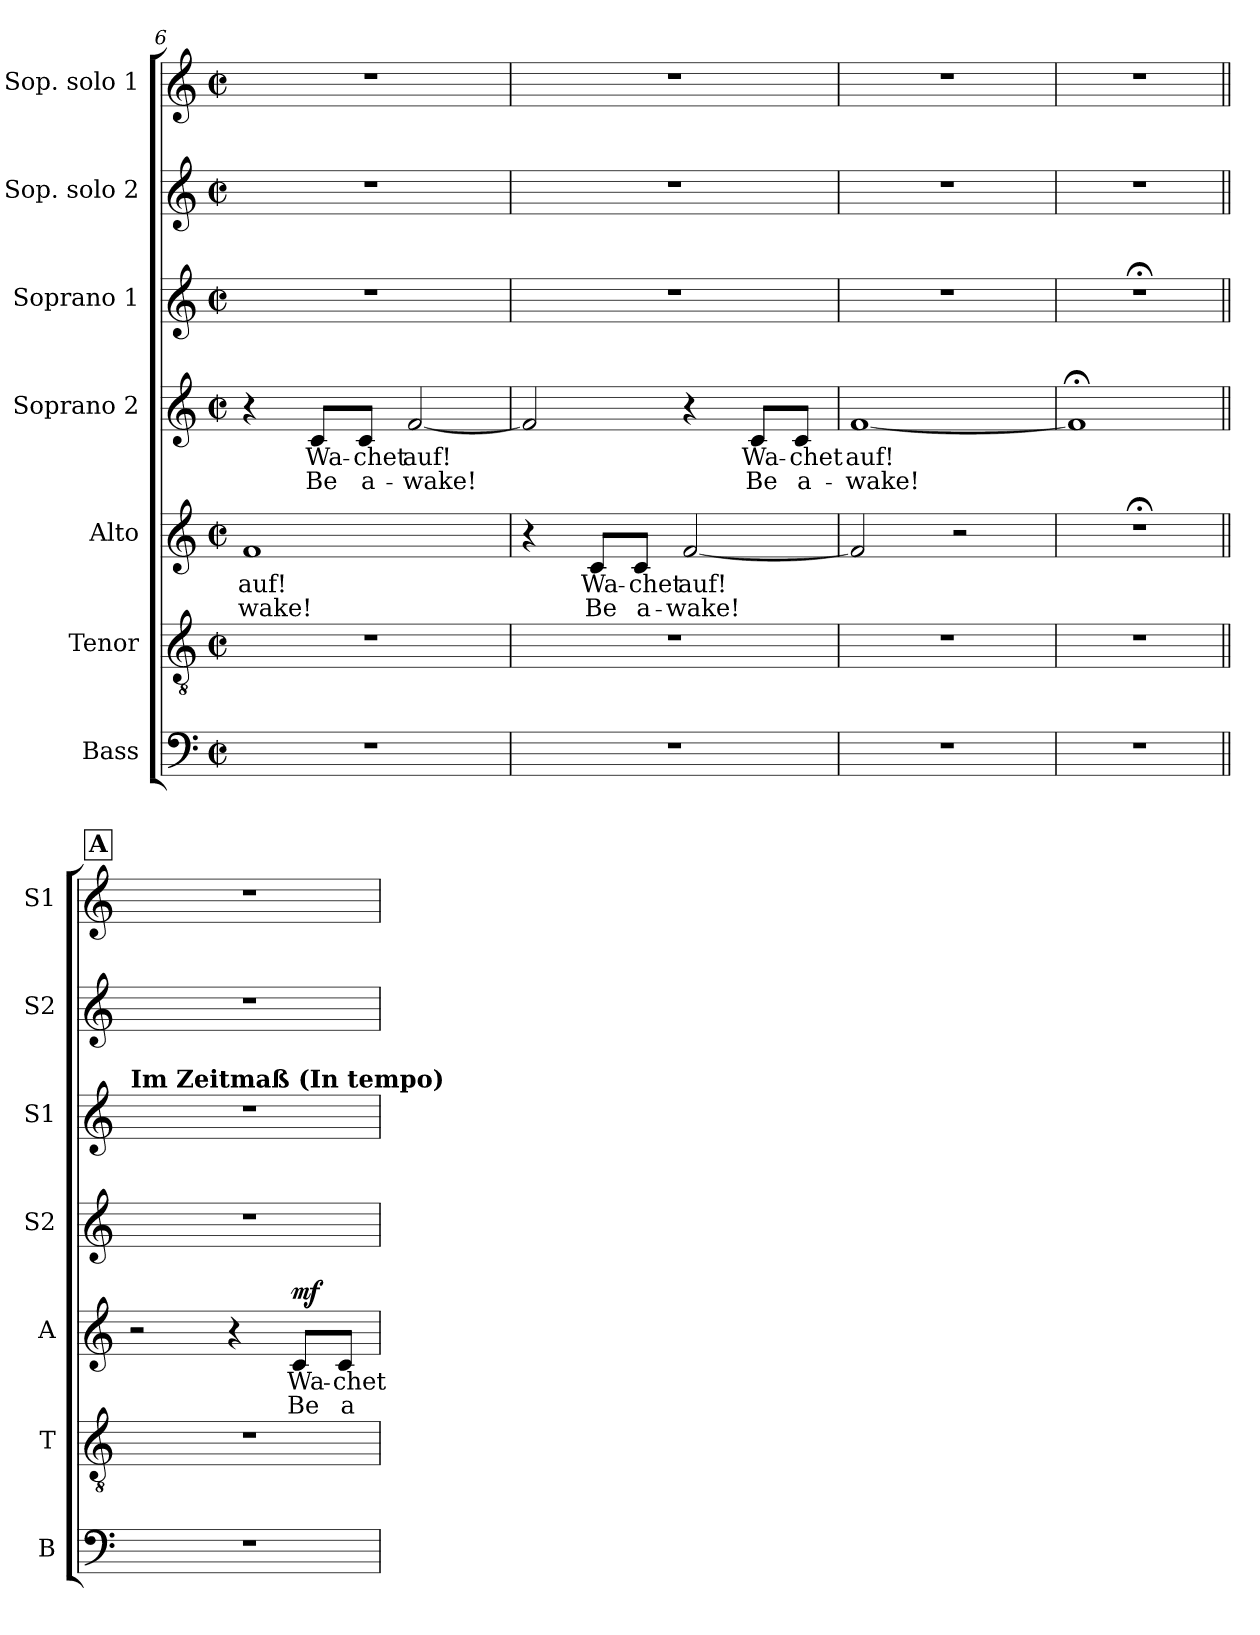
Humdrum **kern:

**kern	**kern	**kern	**text	**text	**dynam	**kern	**text	**text	**kern	**kern	**kern
*part7	*part6	*part5	*part5	*part5	*part5	*part4	*part4	*part4	*part3	*part2	*part1
*staff7	*staff6	*staff5	*staff5	*staff5	*staff5	*staff4	*staff4	*staff4	*staff3	*staff2	*staff1
*I"Bass	*I"Tenor	*I"Alto	*	*	*	*I"Soprano 2	*	*	*I"Soprano 1	*I"Sop. solo 2	*I"Sop. solo 1
*I'B	*I'T	*I'A	*	*	*	*I'S2	*	*	*I'S1	*I'S2	*I'S1
*clefF4	*clefGv2	*clefG2	*	*	*	*clefG2	*	*	*clefG2	*clefG2	*clefG2
*k[]	*k[]	*k[]	*	*	*	*k[]	*	*	*k[]	*k[]	*k[]
*C:	*C:	*C:	*	*	*	*C:	*	*	*C:	*C:	*C:
*M2/2	*M2/2	*M2/2	*	*	*	*M2/2	*	*	*M2/2	*M2/2	*M2/2
*met(c|)	*met(c|)	*met(c|)	*	*	*	*met(c|)	*	*	*met(c|)	*met(c|)	*met(c|)
=6	=6	=6	=6	=6	=6	=6	=6	=6	=6	=6	=6
!	!	!	!LO:LY:b	!LO:LY:b	!	!	!	!	!	!	!
1r	1r	1f	auf!	-wake!	.	4r	.	.	1r	1r	1r
!	!	!	!	!	!	!	!LO:LY:b	!LO:LY:b	!	!	!
.	.	.	.	.	.	8c/L	Wa-	Be	.	.	.
!	!	!	!	!	!	!	!LO:LY:b	!LO:LY:b	!	!	!
.	.	.	.	.	.	8c/J	-chet	a-	.	.	.
!	!	!	!	!	!	!	!LO:LY:b	!LO:LY:b	!	!	!
.	.	.	.	.	.	[2f/	auf!	-wake!	.	.	.
!!LO:LB:g=z
=7	=7	=7	=7	=7	=7	=7	=7	=7	=7	=7	=7
1r	1r	4r	.	.	.	2f/]	.	.	1r	1r	1r
!	!	!	!LO:LY:b	!LO:LY:b	!	!	!	!	!	!	!
.	.	8c/L	Wa-	Be	.	.	.	.	.	.	.
!	!	!	!LO:LY:b	!LO:LY:b	!	!	!	!	!	!	!
.	.	8c/J	-chet	a-	.	.	.	.	.	.	.
!	!	!	!LO:LY:b	!LO:LY:b	!	!	!	!	!	!	!
.	.	[2f/	auf!	-wake!	.	4r	.	.	.	.	.
!	!	!	!	!	!	!	!LO:LY:b	!LO:LY:b	!	!	!
.	.	.	.	.	.	8c/L	Wa-	Be	.	.	.
!	!	!	!	!	!	!	!LO:LY:b	!LO:LY:b	!	!	!
.	.	.	.	.	.	8c/J	-chet	a-	.	.	.
=8	=8	=8	=8	=8	=8	=8	=8	=8	=8	=8	=8
!	!	!	!	!	!	!	!LO:LY:b	!LO:LY:b	!	!	!
1r	1r	2f/]	.	.	.	[1f	auf!	-wake!	1r	1r	1r
.	.	2r	.	.	.	.	.	.	.	.	.
=9	=9	=9	=9	=9	=9	=9	=9	=9	=9	=9	=9
1r	1r	1r;<	.	.	.	1f;<]	.	.	1r;<	1r	1r
!!LO:REH:place=s3:a:B:fs=8.7:t=A
=10||	=10||	=10||	=10||	=10||	=10||	=10||	=10||	=10||	=10||	=10||	=10||
!	!	!	!	!	!	!	!	!	!LO:TX:a:B:t=Im Zeitmaß (In tempo)	!	!
1r	1r	2r	.	.	.	1r	.	.	1r	1r	1r
.	.	4r	.	.	.	.	.	.	.	.	.
!	!	!	!LO:LY:b	!LO:LY:b	!LO:DY:a	!	!	!	!	!	!
.	.	8c/L	Wa-	Be	mf	.	.	.	.	.	.
!	!	!	!LO:LY:b	!LO:LY:b	!	!	!	!	!	!	!
.	.	8c/J	-chet	a-	.	.	.	.	.	.	.
=	=	=	=	=	=	=	=	=	=	=	=
*-	*-	*-	*-	*-	*-	*-	*-	*-	*-	*-	*-
